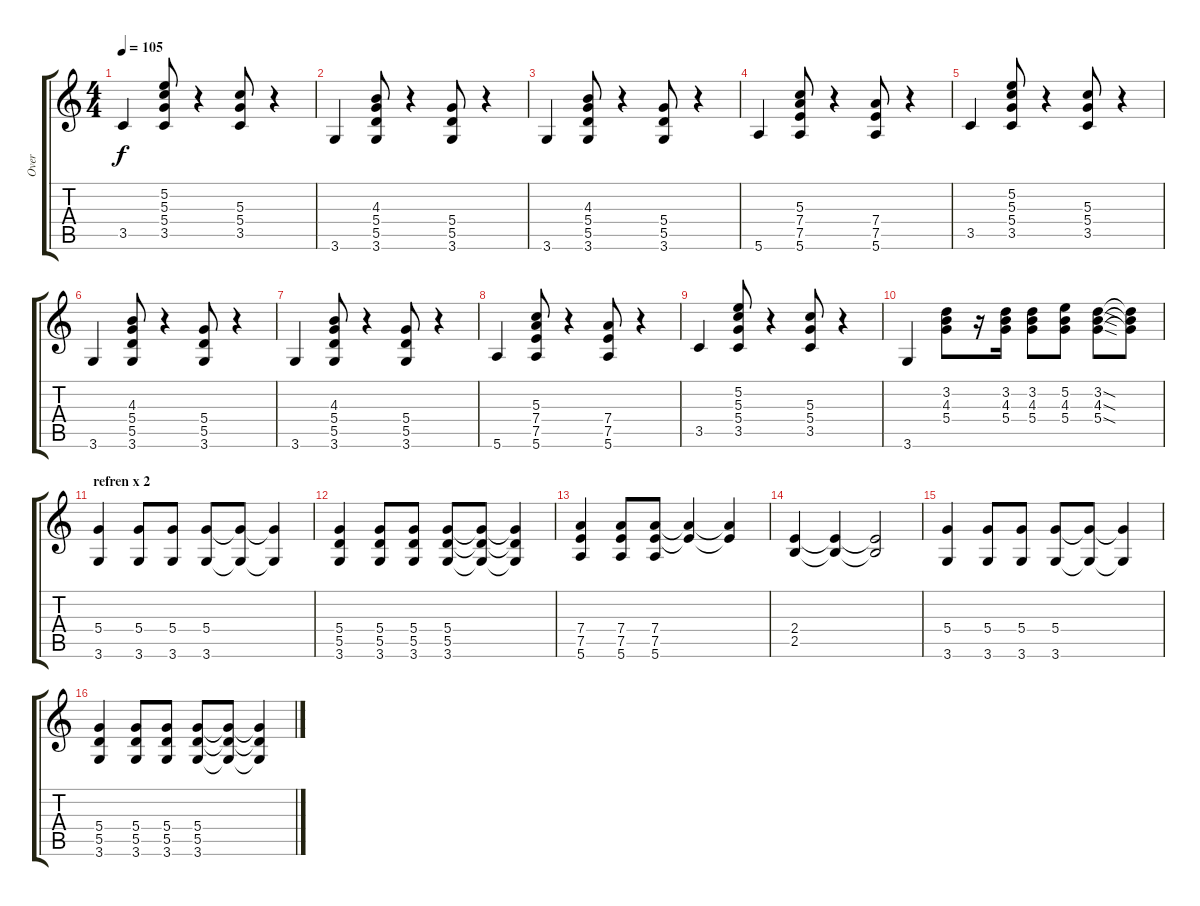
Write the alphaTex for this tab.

\track ("Over" "Over") {instrument overdrivenguitar}
\staff {score tabs}
\tuning (E4 B3 G3 D3 A2 E2) {hide}
\ts (4 4)
\tempo 105
\clef g2
\ks c
3.5.4{dy f} (5.2 5.3 5.4 3.5).8 r.4 (5.3 5.4 3.5).8 r.4 |
3.6.4 (4.3 5.4 5.5 3.6).8 r.4 (5.4 5.5 3.6).8 r.4 |
3.6.4 (4.3 5.4 5.5 3.6).8 r.4 (5.4 5.5 3.6).8 r.4 |
5.6.4 (5.3 7.4 7.5 5.6).8 r.4 (7.4 7.5 5.6).8 r.4 |
3.5.4 (5.2 5.3 5.4 3.5).8 r.4 (5.3 5.4 3.5).8 r.4 |
3.6.4 (4.3 5.4 5.5 3.6).8 r.4 (5.4 5.5 3.6).8 r.4 |
3.6.4 (4.3 5.4 5.5 3.6).8 r.4 (5.4 5.5 3.6).8 r.4 |
5.6.4 (5.3 7.4 7.5 5.6).8 r.4 (7.4 7.5 5.6).8 r.4 |
3.5.4 (5.2 5.3 5.4 3.5).8 r.4 (5.3 5.4 3.5).8 r.4 |
3.6.4 (3.2 4.3 5.4).8 r.16 (3.2 4.3 5.4).16 (3.2 4.3 5.4).8 (5.2 4.3 5.4).8 (3.2{sod} 4.3{sod} 5.4{sod}).8 (3.2{t} 4.3{t} 5.4{t}).8 |
\section ("" "refren x 2")
(5.4 3.6).4 (5.4 3.6).8 (5.4 3.6).8 (5.4 3.6).8 (5.4{t} 3.6{t}).8 (5.4{t} 3.6{t}).4 |
(5.4 5.5 3.6).4 (5.4 5.5 3.6).8 (5.4 5.5 3.6).8 (5.4 5.5 3.6).8 (5.4{t} 5.5{t} 3.6{t}).8 (5.4{t} 5.5{t} 3.6{t}).4 |
(7.4 7.5 5.6).4 (7.4 7.5 5.6).8 (7.4 7.5 5.6).8 (7.4{t} 7.5{t}).4 (7.4{t} 7.5{t}).4 |
(2.4 2.5).4 (2.4{t} 2.5{t}).4 (2.4{t} 2.5{t}).2 |
(5.4 3.6).4 (5.4 3.6).8 (5.4 3.6).8 (5.4 3.6).8 (5.4{t} 3.6{t}).8 (5.4{t} 3.6{t}).4 |
(5.4 5.5 3.6).4 (5.4 5.5 3.6).8 (5.4 5.5 3.6).8 (5.4 5.5 3.6).8 (5.4{t} 5.5{t} 3.6{t}).8 (5.4{t} 5.5{t} 3.6{t}).4
